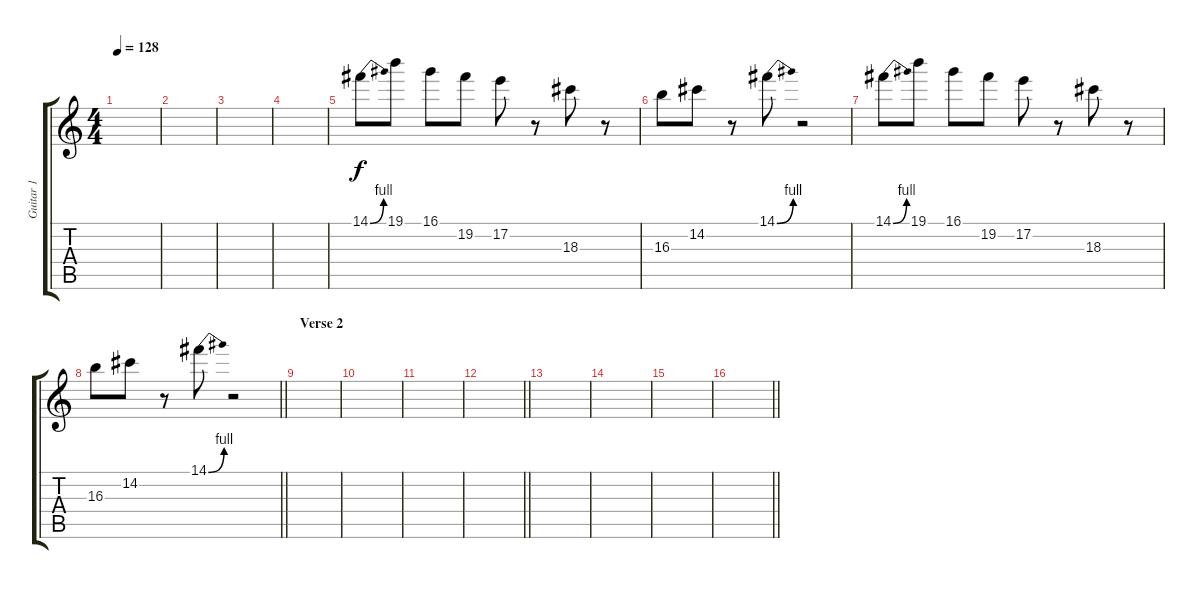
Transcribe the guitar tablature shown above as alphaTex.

\track ("Guitar 1" "Guitar 1") {instrument distortionguitar}
\staff {score tabs}
\tuning (E4 B3 G3 D3 A2 E2) {hide}
\ts (4 4)
\tempo 128
\clef g2
\ks c
|
|
|
|
14.1{be (bend 0 0 60 4)}.8 19.1.8 16.1.8 19.2.8 17.2.8 r.8 18.3.8 r.8 |
16.3.8 14.2.8 r.8 14.1{be (bend 0 0 60 4)}.8 r.2 |
14.1{be (bend 0 0 60 4)}.8 19.1.8 16.1.8 19.2.8 17.2.8 r.8 18.3.8 r.8 |
\barLineRight lightlight
16.3.8 14.2.8 r.8 14.1{be (bend 0 0 60 4)}.8 r.2 |
\section ("" "Verse 2")
|
|
|
\barLineRight lightlight
|
|
|
|
\barLineRight lightlight
